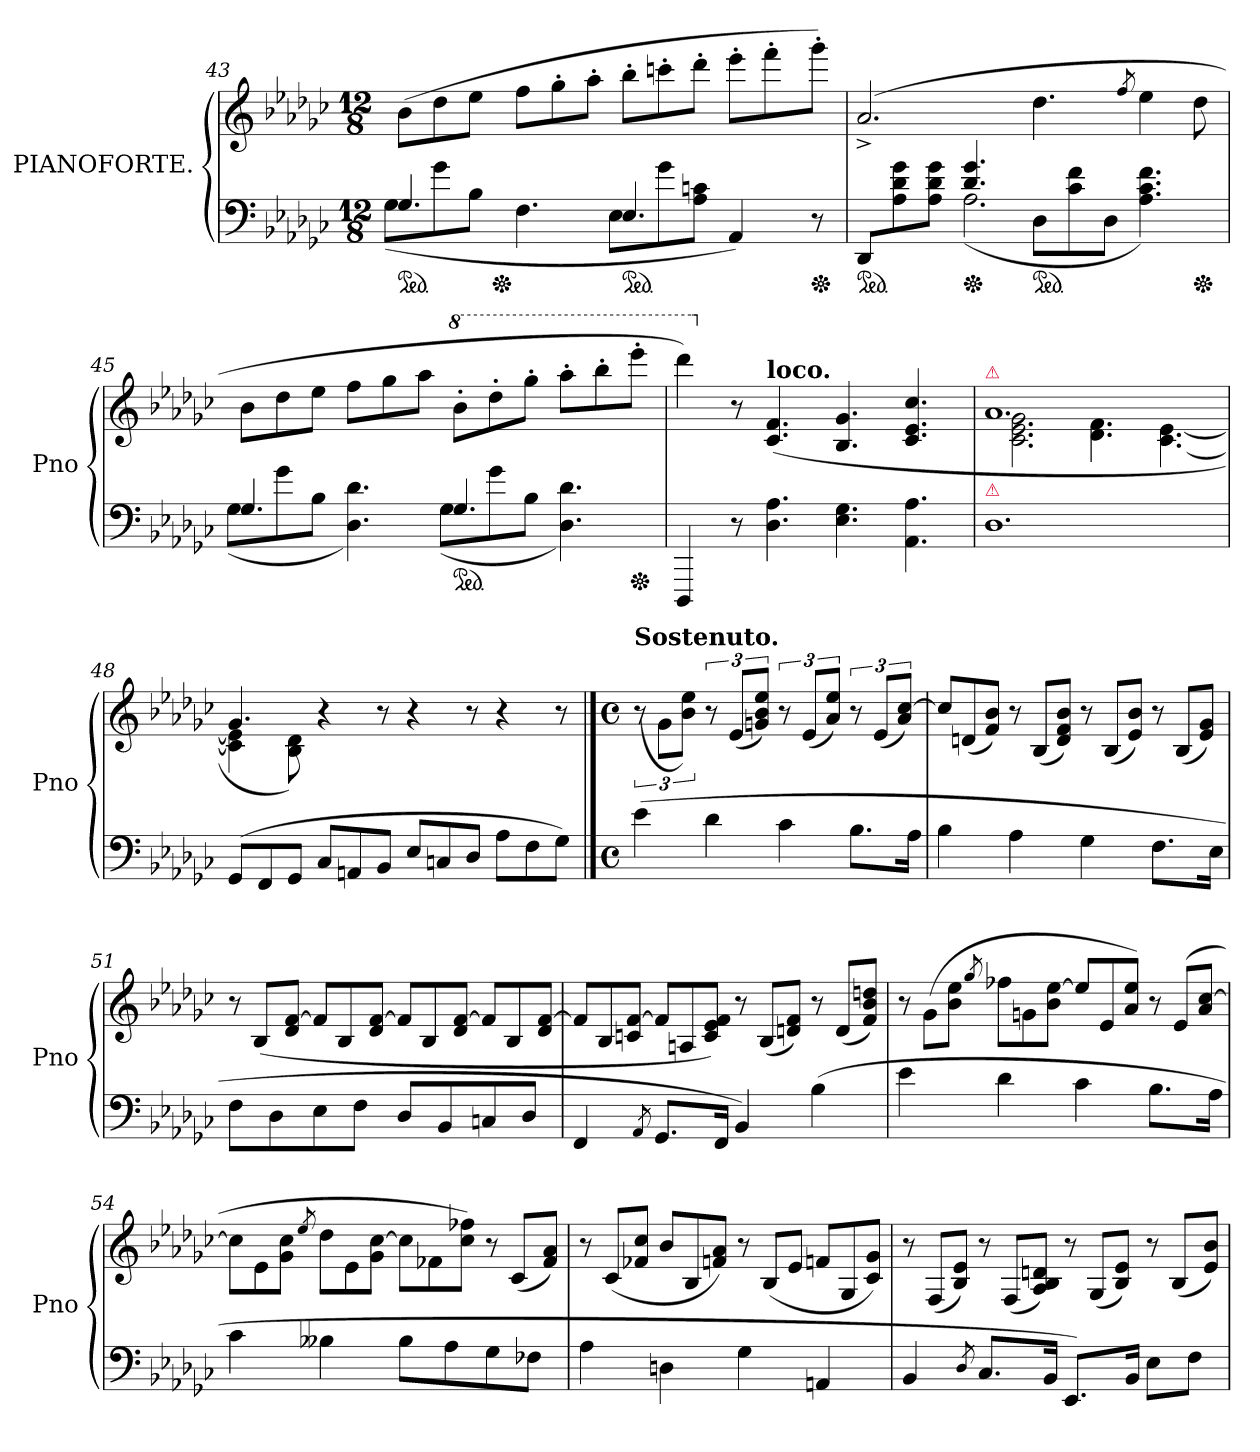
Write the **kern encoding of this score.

**kern	**kern
*part1	*part1
*staff2	*staff1
*I"PIANOFORTE.	*
*I'Pno	*
*clefF4	*clefG2
*k[b-e-a-d-g-c-]	*k[b-e-a-d-g-c-]
*M12/8	*M12/8
=43	=43
*^	*
*ped	*	*
*	*	*^
4.G-/	(>8G-\L	(>8b-L	4ryy
.	8g-\	8dd-	.
.	8B-\J	8ee-J	16ryy
*Xped	*	*	*
.	.	.	1ryy
4.F	4.rcyy	8ffL	.
.	.	8gg-'	.
.	.	8aa-'J	.
*ped	*	*	*
4.E-/	8E-\L	8bb-'L	.
.	8g-\	8cccn'	.
.	8A-\ 8cn\J	8ddd-'J	.
4AA-/)	4.rcyy	8eee-'L	.
.	.	8fff'	.
.	.	.	8.ryy
*Xped	*	*	*
8r	.	8ggg-'J)	.
=44	=44	=44	=44
!LO:TX:b:color=crimson:t=⚠	!	!	!
*	*	*v	*v
*ped	*	*
8DD-/L	4.rDDDyy	(>2.a-^>
8A-\ 8d-\ 8g-\	.	.
8A-\ 8d-\ 8g-\J	.	.
!LO:TX:a:color=crimson:t=⚠	!	!
*Xped	*	*
4.d- 4.g-	(<2.A-	.
*ped	*	*
8D-\L	.	4.dd-
8c-\ 8f\	.	.
8D-\J	.	.
.	.	8qff
4.A-\ 4.c-\ 4.f\)	4.rAAAyy	4ee-
*Xped	*	*
.	.	8dd-
=45	=45	=45
4.G-	(>8G-L	8b-L
.	8g-	8dd-
.	8B-J	8ee-J
4.rbyy	4.D- 4.d-)	8ffL
.	.	8gg-
.	.	8aa-J
*	*	*8va
*ped	*	*
4.G-	(>8G-L	8bb-'L
.	8g-	8ddd-'
.	8B-J	8ggg-'J
4.rbyy	4.D- 4.d-)	8aaa-'L
.	.	8bbb-'
*Xped	*	*
.	.	8eeee-'J
*v	*v	*
=46	=46
4DDD-	4dddd-)
*	*X8va
8r	8r
!	!LO:TX:a:B:t=loco.
4.D- 4.A-	(>4.c- 4.f
4.E- 4.G-	4.B- 4.g-
4.AA- 4.A-	4.c- 4.e- 4.cc-
=47	=47
*	*^
!	!LO:TX:a:color=crimson:t=⚠	!
!LO:TX:a:color=crimson:t=⚠	!	!
1.D-	1.a-	2.c- 2.e- 2.g-
.	.	4.d- 4.f
.	.	[4.c- [4.e-
=48	=48	=48
(>8GG-L	4.g-	4c-] 4e-]
8FF	.	.
8GG-J	.	8B- 8d-)
8C-L	4r	8ryy
8AAn	.	2ryy
8BB-J	8r	.
8E-/L	4r	.
8Cn/	.	.
8D-/J	8r	2ryy
8A-\L	4r	.
8F\	.	.
8G-\J)	8r	.
*	*v	*v
==49	==49
*M2/2	*M2/2
*met(c)	*met(c)
!	!LO:TX:a:B:t=Sostenuto.
(>4e-	(<12r
.	12g-L
.	12b- 12ee-J)
4d-	12r
.	(<12e-L
.	12gn 12b- 12ee-J)
4c-	12r
.	(<12e-L
.	12a- 12ee-J)
8.B-L	12r
.	(<12e-L
.	12a- [12cc-J)
16A-Jk	.
=50	=50
*	*Xtuplet
4B-	12cc-L]
.	(<12dn
.	12f 12b-J)
4A-	12r
.	(<12B-L
.	12d 12f 12b-J)
4G-	12r
.	(<12B-L
.	12e- 12b-J)
8.FL	12r
.	(<12B-L
.	12e- 12g-J)
16E-Jk	.
=51	=51
8FL	12r
.	(>12B-L
8D-	.
.	12d- [12fJ
8E-	12fL]
.	12B-
8FJ	.
.	12d- [12fJ
8D-/L	12fL]
.	12B-
8BB-/	.
.	12d- [12fJ
8Cn/	12fL]
.	12B-
8D-/J	.
.	12d- [12fJ
=52	=52
4FF	12fL]
.	12B-
.	12cn [12fJ
8qAA-/	.
8.GG-L	12fL]
.	12An
.	12c 12e- 12fJ)
16FFJk	.
4BB-)	12r
.	(<12B-L
.	12dn 12fJ)
(>4B-	12r
.	(<12dL
.	12f 12b- 12ddnJ)
=53	=53
4e-	12r
.	(>12g-\L
.	12b-\ 12ee-\J
.	8qgg-/
4d-	12ff-XL
.	12gn
.	12b- [12ee-J
4c-	12ee-L]
.	12e-
.	12a- 12ee-J)
8.B-L	12r
.	(>12e-/L
.	12a-/ [12cc-/J
16A-Jk	.
=54	=54
4c-	12cc-\L]
.	12e-\
.	12g-\ 12cc-\J
.	8qee-/
4B--X	12dd-\L
.	12e-\
.	12g-\ [12cc-\J
8B--L	12cc-L]
.	12f-X
8A-	.
.	12cc- 12ff-XJ)
8G-	12r
.	(<12c-L
8F-XJ	.
.	12f- 12a-J)
=55	=55
4A-	12r
.	(<12c-L
.	12f-X 12cc-J
4Dn	12b-L
.	12B-
.	12fn 12a-J)
4G-	12r
.	(<12B-L
.	12e-J
4AAn	12fnL
.	12G-
.	12c- 12g-J)
=56	=56
4BB-	12r
.	(<12FL
.	12B- 12e-J)
8qD-/	.
8.C-L	12r
.	(<12FL
.	12A- 12B- 12dnJ)
16BB-Jk	.
8.EE-L)	12r
.	(<12G-L
.	12B- 12e-J)
16BB-Jk	.
8E-L	12r
.	(<12B-L
8FJ	.
.	12e- 12b-J)
=	=
*-	*-
